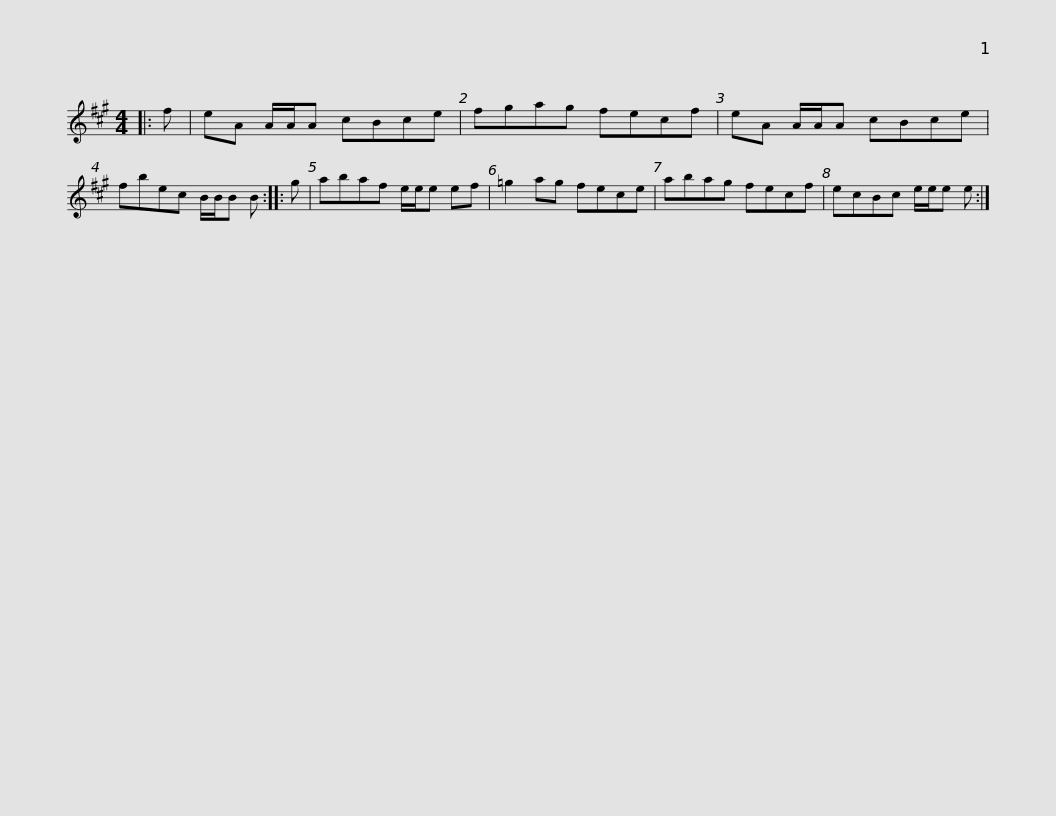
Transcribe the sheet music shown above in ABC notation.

X:1
L:1/8
M:4/4
I:linebreak $
K:A
V:1 treble
V:1
|: f | eA A/A/A cBce | fgag fecf | eA A/A/A cBce | fbec B/B/B B :: %5
 g |$ abaf e/e/e ef | =g2 ag fece | abag fecf | ecBc e/e/e e :| %10
